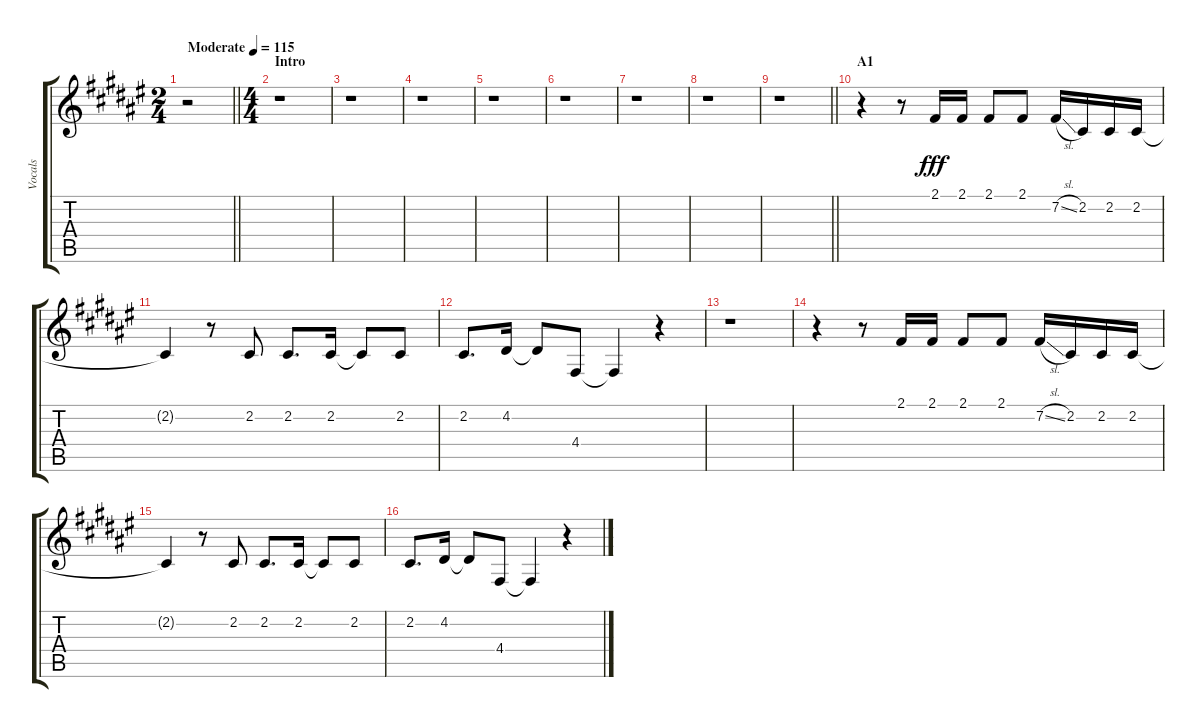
\track ("Vocals" "Vocals") {instrument voiceoohs}
\staff {score tabs}
\tuning (E4 B3 G3 D3 A2 E2) {hide}
\ts (2 4)
\tempo (115 "Moderate")
\clef g2
\barLineRight lightlight
\ks f#
r.2{dy fff instrument voiceoohs} |
\ts (4 4)
\section ("" "Intro")
r.1 |
r.1 |
r.1 |
r.1 |
r.1 |
r.1 |
r.1 |
\barLineRight lightlight
r.1 |
\section ("" "A1")
r.4 r.8 2.1.16 2.1.16 2.1.8 2.1.8 7.2{sl}.16 2.2.16 2.2.16 2.2.16 |
2.2{t}.4 r.8 2.2.8 2.2.8{d} 2.2.16 2.2{t}.8 2.2.8 |
2.2.8{d} 4.2.16 4.2{t}.8 4.4.8 4.4{t}.4 r.4 |
r.1 |
r.4 r.8 2.1.16 2.1.16 2.1.8 2.1.8 7.2{sl}.16 2.2.16 2.2.16 2.2.16 |
2.2{t}.4 r.8 2.2.8 2.2.8{d} 2.2.16 2.2{t}.8 2.2.8 |
2.2.8{d} 4.2.16 4.2{t}.8 4.4.8 4.4{t}.4 r.4
